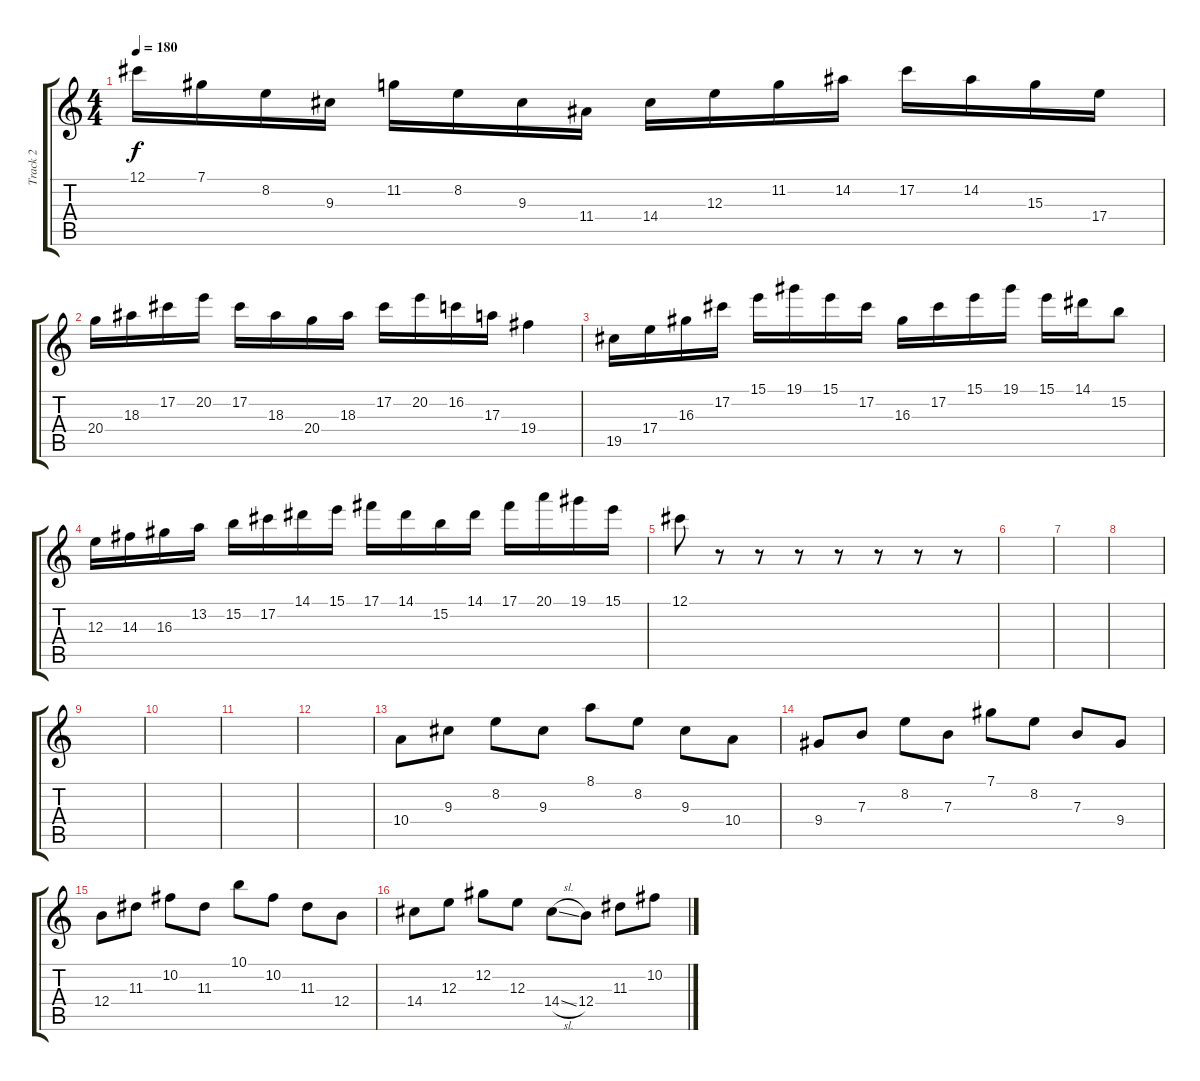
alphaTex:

\track ("Track 2" "Track 2") {instrument distortionguitar}
\staff {score tabs}
\tuning (Db4 Ab3 E3 B2 Gb2 Db2) {hide}
\ts (4 4)
\tempo 180
\clef g2
\ks c
12.1.16{dy f instrument distortionguitar} 7.1.16 8.2.16 9.3.16 11.2.16 8.2.16 9.3.16 11.4.16 14.4.16 12.3.16 11.2.16 14.2.16 17.2.16 14.2.16 15.3.16 17.4.16 |
20.4.16 18.3.16 17.2.16 20.2.16 17.2.16 18.3.16 20.4.16 18.3.16 17.2.16 20.2.16 16.2.16 17.3.16 19.4.4 |
19.5.16 17.4.16 16.3.16 17.2.16 15.1.16 19.1.16 15.1.16 17.2.16 16.3.16 17.2.16 15.1.16 19.1.16 15.1.16 14.1.16 15.2.8 |
12.3.16 14.3.16 16.3.16 13.2.16 15.2.16 17.2.16 14.1.16 15.1.16 17.1.16 14.1.16 15.2.16 14.1.16 17.1.16 20.1.16 19.1.16 15.1.16 |
12.1.8 r.8 r.8 r.8 r.8 r.8 r.8 r.8 |
|
|
|
|
|
|
|
10.4.8 9.3.8 8.2.8 9.3.8 8.1.8 8.2.8 9.3.8 10.4.8 |
9.4.8 7.3.8 8.2.8 7.3.8 7.1.8 8.2.8 7.3.8 9.4.8 |
12.4.8 11.3.8 10.2.8 11.3.8 10.1.8 10.2.8 11.3.8 12.4.8 |
14.4.8 12.3.8 12.2.8 12.3.8 14.4{sl}.8 12.4.8 11.3.8 10.2.8
